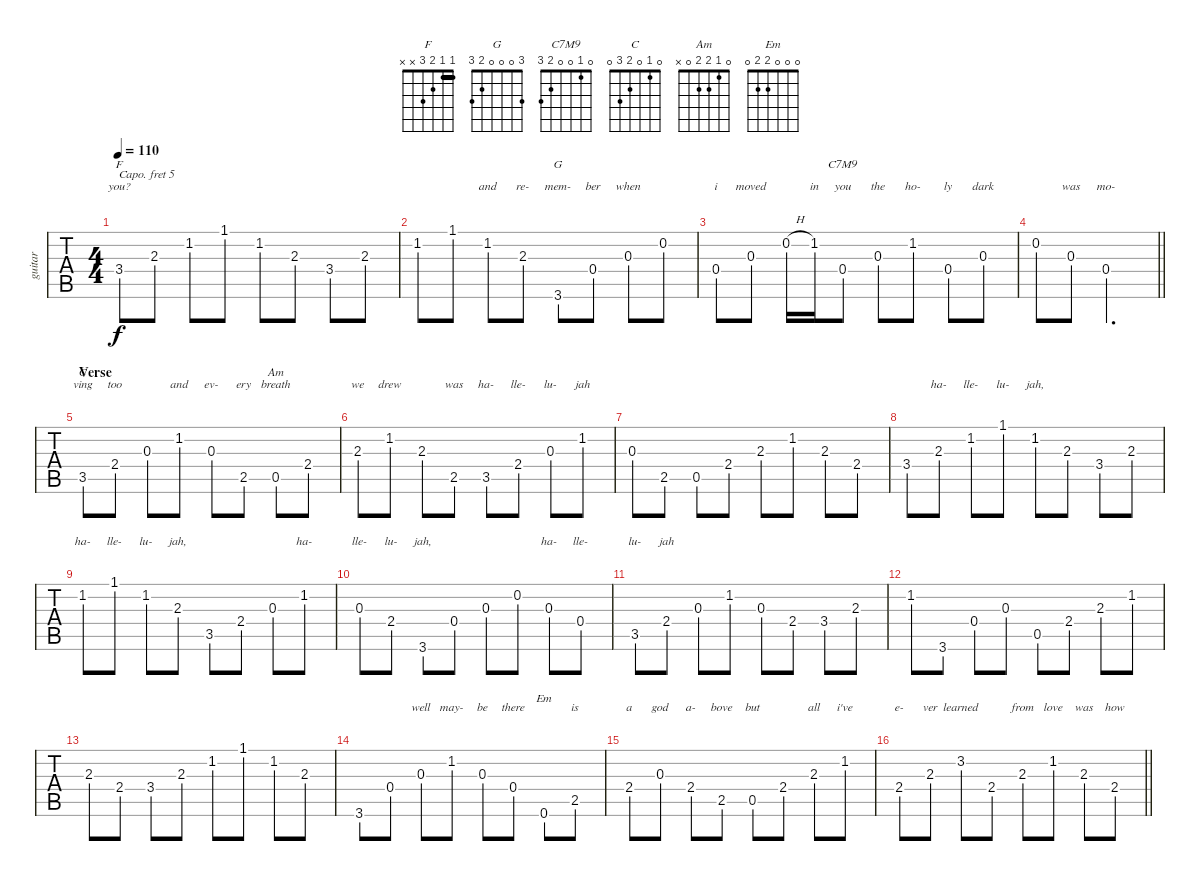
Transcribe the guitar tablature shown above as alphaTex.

\track ("guitar" "guitar") {instrument acousticguitarnylon}
\staff {tabs}
\capo 5
\tuning (E4 B3 G3 D3 A2 E2) {hide}
\chord ("F" 1 1 2 3 x x) {barre 1}
\chord ("G" 3 0 0 0 2 3)
\chord ("C7M9" 0 1 0 0 2 3)
\chord ("C" 0 1 0 2 3 0)
\chord ("Am" 0 1 2 2 0 x)
\chord ("Em" 0 0 0 2 2 0)
\ts (4 4)
\tempo 110
\clef g2
\ks c
3.4.8{ch "F" lyrics (0 "you?") lyrics (1 "") lyrics (2 "") lyrics (3 "") lyrics (4 "") dy f} 2.3.8{lyrics (0 "") lyrics (1 "") lyrics (2 "") lyrics (3 "") lyrics (4 "")} 1.2.8{lyrics (0 "") lyrics (1 "") lyrics (2 "") lyrics (3 "") lyrics (4 "")} 1.1.8{lyrics (0 "") lyrics (1 "") lyrics (2 "") lyrics (3 "") lyrics (4 "")} 1.2.8{lyrics (0 "") lyrics (1 "") lyrics (2 "") lyrics (3 "") lyrics (4 "")} 2.3.8{lyrics (0 "") lyrics (1 "") lyrics (2 "") lyrics (3 "") lyrics (4 "")} 3.4.8{lyrics (0 "") lyrics (1 "") lyrics (2 "") lyrics (3 "") lyrics (4 "")} 2.3.8{lyrics (0 "") lyrics (1 "") lyrics (2 "") lyrics (3 "") lyrics (4 "")} |
1.2.8{lyrics (0 "") lyrics (1 "") lyrics (2 "") lyrics (3 "") lyrics (4 "")} 1.1.8{lyrics (0 "") lyrics (1 "") lyrics (2 "") lyrics (3 "") lyrics (4 "")} 1.2.8{lyrics (0 "and") lyrics (1 "") lyrics (2 "") lyrics (3 "") lyrics (4 "")} 2.3.8{lyrics (0 "re-") lyrics (1 "") lyrics (2 "") lyrics (3 "") lyrics (4 "")} 3.6.8{ch "G" lyrics (0 "mem-") lyrics (1 "") lyrics (2 "") lyrics (3 "") lyrics (4 "")} 0.4.8{lyrics (0 "ber") lyrics (1 "") lyrics (2 "") lyrics (3 "") lyrics (4 "")} 0.3.8{lyrics (0 "when") lyrics (1 "") lyrics (2 "") lyrics (3 "") lyrics (4 "")} 0.2.8{lyrics (0 "") lyrics (1 "") lyrics (2 "") lyrics (3 "") lyrics (4 "")} |
0.4.8{lyrics (0 "i") lyrics (1 "") lyrics (2 "") lyrics (3 "") lyrics (4 "")} 0.3.8{lyrics (0 "moved") lyrics (1 "") lyrics (2 "") lyrics (3 "") lyrics (4 "")} 0.2{h}.16{lyrics (0 "") lyrics (1 "") lyrics (2 "") lyrics (3 "") lyrics (4 "")} 1.2.16{lyrics (0 "in") lyrics (1 "") lyrics (2 "") lyrics (3 "") lyrics (4 "")} 0.4.8{ch "C7M9" lyrics (0 "you") lyrics (1 "") lyrics (2 "") lyrics (3 "") lyrics (4 "")} 0.3.8{lyrics (0 "the") lyrics (1 "") lyrics (2 "") lyrics (3 "") lyrics (4 "")} 1.2.8{lyrics (0 "ho-") lyrics (1 "") lyrics (2 "") lyrics (3 "") lyrics (4 "")} 0.4.8{lyrics (0 "ly") lyrics (1 "") lyrics (2 "") lyrics (3 "") lyrics (4 "")} 0.3.8{lyrics (0 "dark") lyrics (1 "") lyrics (2 "") lyrics (3 "") lyrics (4 "")} |
\barLineRight lightlight
0.2.8{lyrics (0 "") lyrics (1 "") lyrics (2 "") lyrics (3 "") lyrics (4 "")} 0.3.8{lyrics (0 "was") lyrics (1 "") lyrics (2 "") lyrics (3 "") lyrics (4 "")} 0.4.2{d lyrics (0 "mo-") lyrics (1 "") lyrics (2 "") lyrics (3 "") lyrics (4 "")} |
\section ("" "Verse")
3.5.8{ch "C" lyrics (0 "ving") lyrics (1 "") lyrics (2 "") lyrics (3 "") lyrics (4 "")} 2.4.8{lyrics (0 "too") lyrics (1 "") lyrics (2 "") lyrics (3 "") lyrics (4 "")} 0.3.8{lyrics (0 "") lyrics (1 "") lyrics (2 "") lyrics (3 "") lyrics (4 "")} 1.2.8{lyrics (0 "and") lyrics (1 "") lyrics (2 "") lyrics (3 "") lyrics (4 "")} 0.3.8{lyrics (0 "ev-") lyrics (1 "") lyrics (2 "") lyrics (3 "") lyrics (4 "")} 2.5.8{lyrics (0 "ery") lyrics (1 "") lyrics (2 "") lyrics (3 "") lyrics (4 "")} 0.5.8{ch "Am" lyrics (0 "breath") lyrics (1 "") lyrics (2 "") lyrics (3 "") lyrics (4 "")} 2.4.8{lyrics (0 "") lyrics (1 "") lyrics (2 "") lyrics (3 "") lyrics (4 "")} |
2.3.8{lyrics (0 "we") lyrics (1 "") lyrics (2 "") lyrics (3 "") lyrics (4 "")} 1.2.8{lyrics (0 "drew") lyrics (1 "") lyrics (2 "") lyrics (3 "") lyrics (4 "")} 2.3.8{lyrics (0 "") lyrics (1 "") lyrics (2 "") lyrics (3 "") lyrics (4 "")} 2.5.8{lyrics (0 "was") lyrics (1 "") lyrics (2 "") lyrics (3 "") lyrics (4 "")} 3.5.8{lyrics (0 "ha-") lyrics (1 "") lyrics (2 "") lyrics (3 "") lyrics (4 "")} 2.4.8{lyrics (0 "lle-") lyrics (1 "") lyrics (2 "") lyrics (3 "") lyrics (4 "")} 0.3.8{lyrics (0 "lu-") lyrics (1 "") lyrics (2 "") lyrics (3 "") lyrics (4 "")} 1.2.8{lyrics (0 "jah") lyrics (1 "") lyrics (2 "") lyrics (3 "") lyrics (4 "")} |
0.3.8{lyrics (0 "") lyrics (1 "") lyrics (2 "") lyrics (3 "") lyrics (4 "")} 2.5.8{lyrics (0 "") lyrics (1 "") lyrics (2 "") lyrics (3 "") lyrics (4 "")} 0.5.8{lyrics (0 "") lyrics (1 "") lyrics (2 "") lyrics (3 "") lyrics (4 "")} 2.4.8{lyrics (0 "") lyrics (1 "") lyrics (2 "") lyrics (3 "") lyrics (4 "")} 2.3.8{lyrics (0 "") lyrics (1 "") lyrics (2 "") lyrics (3 "") lyrics (4 "")} 1.2.8{lyrics (0 "") lyrics (1 "") lyrics (2 "") lyrics (3 "") lyrics (4 "")} 2.3.8{lyrics (0 "") lyrics (1 "") lyrics (2 "") lyrics (3 "") lyrics (4 "")} 2.4.8{lyrics (0 "") lyrics (1 "") lyrics (2 "") lyrics (3 "") lyrics (4 "")} |
3.4.8{lyrics (0 "") lyrics (1 "") lyrics (2 "") lyrics (3 "") lyrics (4 "")} 2.3.8{lyrics (0 "ha-") lyrics (1 "") lyrics (2 "") lyrics (3 "") lyrics (4 "")} 1.2.8{lyrics (0 "lle-") lyrics (1 "") lyrics (2 "") lyrics (3 "") lyrics (4 "")} 1.1.8{lyrics (0 "lu-") lyrics (1 "") lyrics (2 "") lyrics (3 "") lyrics (4 "")} 1.2.8{lyrics (0 "jah,") lyrics (1 "") lyrics (2 "") lyrics (3 "") lyrics (4 "")} 2.3.8{lyrics (0 "") lyrics (1 "") lyrics (2 "") lyrics (3 "") lyrics (4 "")} 3.4.8{lyrics (0 "") lyrics (1 "") lyrics (2 "") lyrics (3 "") lyrics (4 "")} 2.3.8{lyrics (0 "") lyrics (1 "") lyrics (2 "") lyrics (3 "") lyrics (4 "")} |
1.2.8{lyrics (0 "ha-") lyrics (1 "") lyrics (2 "") lyrics (3 "") lyrics (4 "")} 1.1.8{lyrics (0 "lle-") lyrics (1 "") lyrics (2 "") lyrics (3 "") lyrics (4 "")} 1.2.8{lyrics (0 "lu-") lyrics (1 "") lyrics (2 "") lyrics (3 "") lyrics (4 "")} 2.3.8{lyrics (0 "jah,") lyrics (1 "") lyrics (2 "") lyrics (3 "") lyrics (4 "")} 3.5.8{lyrics (0 "") lyrics (1 "") lyrics (2 "") lyrics (3 "") lyrics (4 "")} 2.4.8{lyrics (0 "") lyrics (1 "") lyrics (2 "") lyrics (3 "") lyrics (4 "")} 0.3.8{lyrics (0 "") lyrics (1 "") lyrics (2 "") lyrics (3 "") lyrics (4 "")} 1.2.8{lyrics (0 "ha-") lyrics (1 "") lyrics (2 "") lyrics (3 "") lyrics (4 "")} |
0.3.8{lyrics (0 "lle-") lyrics (1 "") lyrics (2 "") lyrics (3 "") lyrics (4 "")} 2.4.8{lyrics (0 "lu-") lyrics (1 "") lyrics (2 "") lyrics (3 "") lyrics (4 "")} 3.6.8{lyrics (0 "jah,") lyrics (1 "") lyrics (2 "") lyrics (3 "") lyrics (4 "")} 0.4.8{lyrics (0 "") lyrics (1 "") lyrics (2 "") lyrics (3 "") lyrics (4 "")} 0.3.8{lyrics (0 "") lyrics (1 "") lyrics (2 "") lyrics (3 "") lyrics (4 "")} 0.2.8{lyrics (0 "") lyrics (1 "") lyrics (2 "") lyrics (3 "") lyrics (4 "")} 0.3.8{lyrics (0 "ha-") lyrics (1 "") lyrics (2 "") lyrics (3 "") lyrics (4 "")} 0.4.8{lyrics (0 "lle-") lyrics (1 "") lyrics (2 "") lyrics (3 "") lyrics (4 "")} |
3.5.8{lyrics (0 "lu-") lyrics (1 "") lyrics (2 "") lyrics (3 "") lyrics (4 "")} 2.4.8{lyrics (0 "jah") lyrics (1 "") lyrics (2 "") lyrics (3 "") lyrics (4 "")} 0.3.8{lyrics (0 "") lyrics (1 "") lyrics (2 "") lyrics (3 "") lyrics (4 "")} 1.2.8{lyrics (0 "") lyrics (1 "") lyrics (2 "") lyrics (3 "") lyrics (4 "")} 0.3.8{lyrics (0 "") lyrics (1 "") lyrics (2 "") lyrics (3 "") lyrics (4 "")} 2.4.8{lyrics (0 "") lyrics (1 "") lyrics (2 "") lyrics (3 "") lyrics (4 "")} 3.4.8{lyrics (0 "") lyrics (1 "") lyrics (2 "") lyrics (3 "") lyrics (4 "")} 2.3.8{lyrics (0 "") lyrics (1 "") lyrics (2 "") lyrics (3 "") lyrics (4 "")} |
1.2.8{lyrics (0 "") lyrics (1 "") lyrics (2 "") lyrics (3 "") lyrics (4 "")} 3.6.8{lyrics (0 "") lyrics (1 "") lyrics (2 "") lyrics (3 "") lyrics (4 "")} 0.4.8{lyrics (0 "") lyrics (1 "") lyrics (2 "") lyrics (3 "") lyrics (4 "")} 0.3.8{lyrics (0 "") lyrics (1 "") lyrics (2 "") lyrics (3 "") lyrics (4 "")} 0.5.8{lyrics (0 "") lyrics (1 "") lyrics (2 "") lyrics (3 "") lyrics (4 "")} 2.4.8{lyrics (0 "") lyrics (1 "") lyrics (2 "") lyrics (3 "") lyrics (4 "")} 2.3.8{lyrics (0 "") lyrics (1 "") lyrics (2 "") lyrics (3 "") lyrics (4 "")} 1.2.8{lyrics (0 "") lyrics (1 "") lyrics (2 "") lyrics (3 "") lyrics (4 "")} |
2.3.8{lyrics (0 "") lyrics (1 "") lyrics (2 "") lyrics (3 "") lyrics (4 "")} 2.4.8{lyrics (0 "") lyrics (1 "") lyrics (2 "") lyrics (3 "") lyrics (4 "")} 3.4.8{lyrics (0 "") lyrics (1 "") lyrics (2 "") lyrics (3 "") lyrics (4 "")} 2.3.8{lyrics (0 "") lyrics (1 "") lyrics (2 "") lyrics (3 "") lyrics (4 "")} 1.2.8{lyrics (0 "") lyrics (1 "") lyrics (2 "") lyrics (3 "") lyrics (4 "")} 1.1.8{lyrics (0 "") lyrics (1 "") lyrics (2 "") lyrics (3 "") lyrics (4 "")} 1.2.8{lyrics (0 "") lyrics (1 "") lyrics (2 "") lyrics (3 "") lyrics (4 "")} 2.3.8{lyrics (0 "") lyrics (1 "") lyrics (2 "") lyrics (3 "") lyrics (4 "")} |
3.6.8{lyrics (0 "") lyrics (1 "") lyrics (2 "") lyrics (3 "") lyrics (4 "")} 0.4.8{lyrics (0 "") lyrics (1 "") lyrics (2 "") lyrics (3 "") lyrics (4 "")} 0.3.8{lyrics (0 "well") lyrics (1 "") lyrics (2 "") lyrics (3 "") lyrics (4 "")} 1.2.8{lyrics (0 "may-") lyrics (1 "") lyrics (2 "") lyrics (3 "") lyrics (4 "")} 0.3.8{lyrics (0 "be") lyrics (1 "") lyrics (2 "") lyrics (3 "") lyrics (4 "")} 0.4.8{lyrics (0 "there") lyrics (1 "") lyrics (2 "") lyrics (3 "") lyrics (4 "")} 0.6.8{ch "Em" lyrics (0 "") lyrics (1 "") lyrics (2 "") lyrics (3 "") lyrics (4 "")} 2.5.8{lyrics (0 "is") lyrics (1 "") lyrics (2 "") lyrics (3 "") lyrics (4 "")} |
2.4.8{lyrics (0 "a") lyrics (1 "") lyrics (2 "") lyrics (3 "") lyrics (4 "")} 0.3.8{lyrics (0 "god") lyrics (1 "") lyrics (2 "") lyrics (3 "") lyrics (4 "")} 2.4.8{lyrics (0 "a-") lyrics (1 "") lyrics (2 "") lyrics (3 "") lyrics (4 "")} 2.5.8{lyrics (0 "bove") lyrics (1 "") lyrics (2 "") lyrics (3 "") lyrics (4 "")} 0.5.8{lyrics (0 "but") lyrics (1 "") lyrics (2 "") lyrics (3 "") lyrics (4 "")} 2.4.8{lyrics (0 "") lyrics (1 "") lyrics (2 "") lyrics (3 "") lyrics (4 "")} 2.3.8{lyrics (0 "all") lyrics (1 "") lyrics (2 "") lyrics (3 "") lyrics (4 "")} 1.2.8{lyrics (0 "i've") lyrics (1 "") lyrics (2 "") lyrics (3 "") lyrics (4 "")} |
\barLineRight lightlight
2.4.8{lyrics (0 "e-") lyrics (1 "") lyrics (2 "") lyrics (3 "") lyrics (4 "")} 2.3.8{lyrics (0 "ver") lyrics (1 "") lyrics (2 "") lyrics (3 "") lyrics (4 "")} 3.2.8{lyrics (0 "learned") lyrics (1 "") lyrics (2 "") lyrics (3 "") lyrics (4 "")} 2.4.8{lyrics (0 "") lyrics (1 "") lyrics (2 "") lyrics (3 "") lyrics (4 "")} 2.3.8{lyrics (0 "from") lyrics (1 "") lyrics (2 "") lyrics (3 "") lyrics (4 "")} 1.2.8{lyrics (0 "love") lyrics (1 "") lyrics (2 "") lyrics (3 "") lyrics (4 "")} 2.3.8{lyrics (0 "was") lyrics (1 "") lyrics (2 "") lyrics (3 "") lyrics (4 "")} 2.4.8{lyrics (0 "how") lyrics (1 "") lyrics (2 "") lyrics (3 "") lyrics (4 "")}
